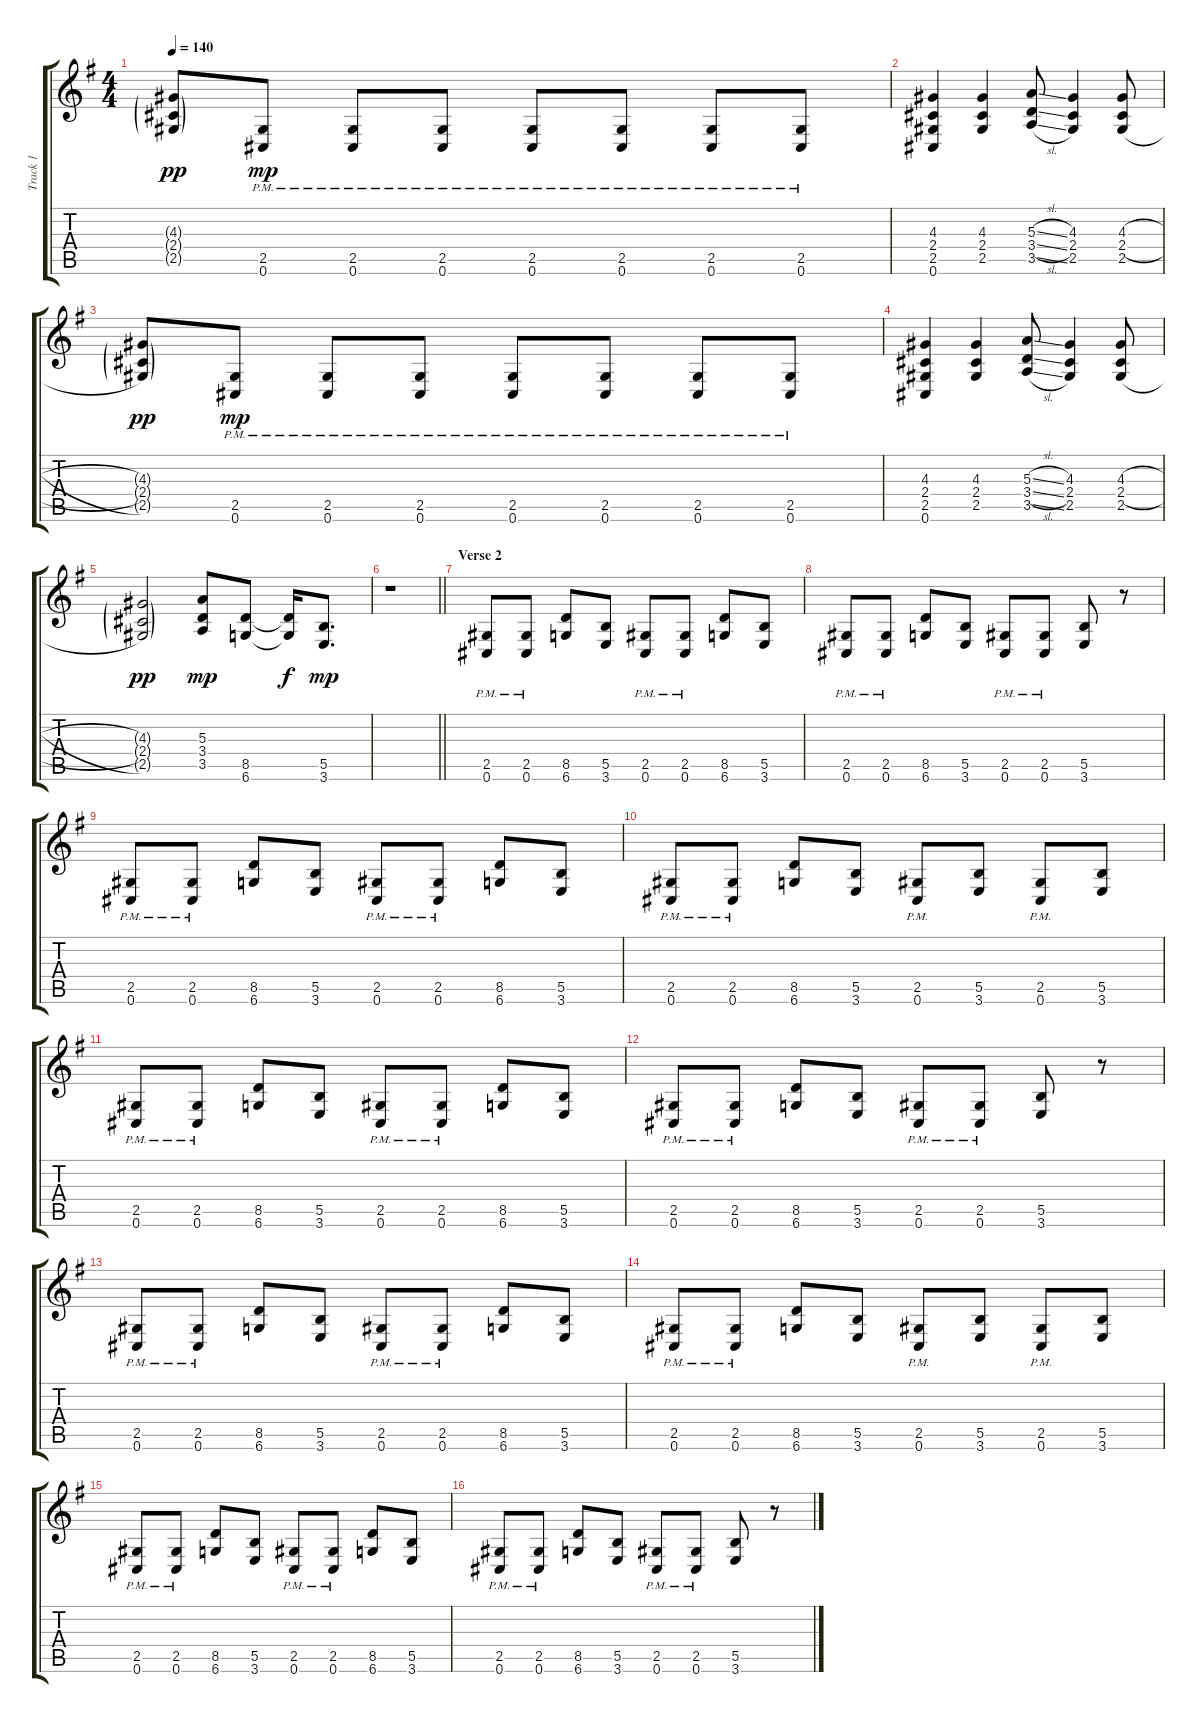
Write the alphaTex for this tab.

\track ("Track 1" "Track 1") {instrument distortionguitar}
\staff {score tabs}
\tuning (Db4 Ab3 E3 B2 Gb2 Db2) {hide}
\ts (4 4)
\tempo 140
\clef g2
\ks g
(4.3{g} 2.4{g} 2.5{g}).8{dy pp} (2.5{pm} 0.6{pm}).8{dy mp} (2.5{pm} 0.6{pm}).8 (2.5{pm} 0.6{pm}).8 (2.5{pm} 0.6{pm}).8 (2.5{pm} 0.6{pm}).8 (2.5{pm} 0.6{pm}).8 (2.5{pm} 0.6{pm}).8 |
(4.3 2.4 2.5 0.6).4 (4.3 2.4 2.5).4 (5.3{sl} 3.4{sl} 3.5{sl}).8 (4.3 2.4 2.5).4 (4.3{h} 2.4{h} 2.5{h}).8 |
(4.3{g} 2.4{g} 2.5{g}).8{dy pp} (2.5{pm} 0.6{pm}).8{dy mp} (2.5{pm} 0.6{pm}).8 (2.5{pm} 0.6{pm}).8 (2.5{pm} 0.6{pm}).8 (2.5{pm} 0.6{pm}).8 (2.5{pm} 0.6{pm}).8 (2.5{pm} 0.6{pm}).8 |
(4.3 2.4 2.5 0.6).4 (4.3 2.4 2.5).4 (5.3{sl} 3.4{sl} 3.5{sl}).8 (4.3 2.4 2.5).4 (4.3{h} 2.4{h} 2.5{h}).8 |
(4.3{g} 2.4{g} 2.5{g}).2{dy pp} (5.3 3.4 3.5).8{dy mp} (8.5 6.6).8 (8.5{t} 6.6{t}).16{dy f} (5.5 3.6).8{d dy mp} |
\barLineRight lightlight
r.1 |
\section ("" "Verse 2")
(2.5{pm} 0.6{pm}).8 (2.5{pm} 0.6{pm}).8 (8.5 6.6).8 (5.5 3.6).8 (2.5{pm} 0.6{pm}).8 (2.5{pm} 0.6{pm}).8 (8.5 6.6).8 (5.5 3.6).8 |
(2.5{pm} 0.6{pm}).8 (2.5{pm} 0.6{pm}).8 (8.5 6.6).8 (5.5 3.6).8 (2.5{pm} 0.6{pm}).8 (2.5{pm} 0.6{pm}).8 (5.5 3.6).8 r.8 |
(2.5{pm} 0.6{pm}).8 (2.5{pm} 0.6{pm}).8 (8.5 6.6).8 (5.5 3.6).8 (2.5{pm} 0.6{pm}).8 (2.5{pm} 0.6{pm}).8 (8.5 6.6).8 (5.5 3.6).8 |
(2.5{pm} 0.6{pm}).8 (2.5{pm} 0.6{pm}).8 (8.5 6.6).8 (5.5 3.6).8 (2.5{pm} 0.6{pm}).8 (5.5 3.6).8 (2.5{pm} 0.6{pm}).8 (5.5 3.6).8 |
(2.5{pm} 0.6{pm}).8 (2.5{pm} 0.6{pm}).8 (8.5 6.6).8 (5.5 3.6).8 (2.5{pm} 0.6{pm}).8 (2.5{pm} 0.6{pm}).8 (8.5 6.6).8 (5.5 3.6).8 |
(2.5{pm} 0.6{pm}).8 (2.5{pm} 0.6{pm}).8 (8.5 6.6).8 (5.5 3.6).8 (2.5{pm} 0.6{pm}).8 (2.5{pm} 0.6{pm}).8 (5.5 3.6).8 r.8 |
(2.5{pm} 0.6{pm}).8 (2.5{pm} 0.6{pm}).8 (8.5 6.6).8 (5.5 3.6).8 (2.5{pm} 0.6{pm}).8 (2.5{pm} 0.6{pm}).8 (8.5 6.6).8 (5.5 3.6).8 |
(2.5{pm} 0.6{pm}).8 (2.5{pm} 0.6{pm}).8 (8.5 6.6).8 (5.5 3.6).8 (2.5{pm} 0.6{pm}).8 (5.5 3.6).8 (2.5{pm} 0.6{pm}).8 (5.5 3.6).8 |
(2.5{pm} 0.6{pm}).8 (2.5{pm} 0.6{pm}).8 (8.5 6.6).8 (5.5 3.6).8 (2.5{pm} 0.6{pm}).8 (2.5{pm} 0.6{pm}).8 (8.5 6.6).8 (5.5 3.6).8 |
(2.5{pm} 0.6{pm}).8 (2.5{pm} 0.6{pm}).8 (8.5 6.6).8 (5.5 3.6).8 (2.5{pm} 0.6{pm}).8 (2.5{pm} 0.6{pm}).8 (5.5 3.6).8 r.8
